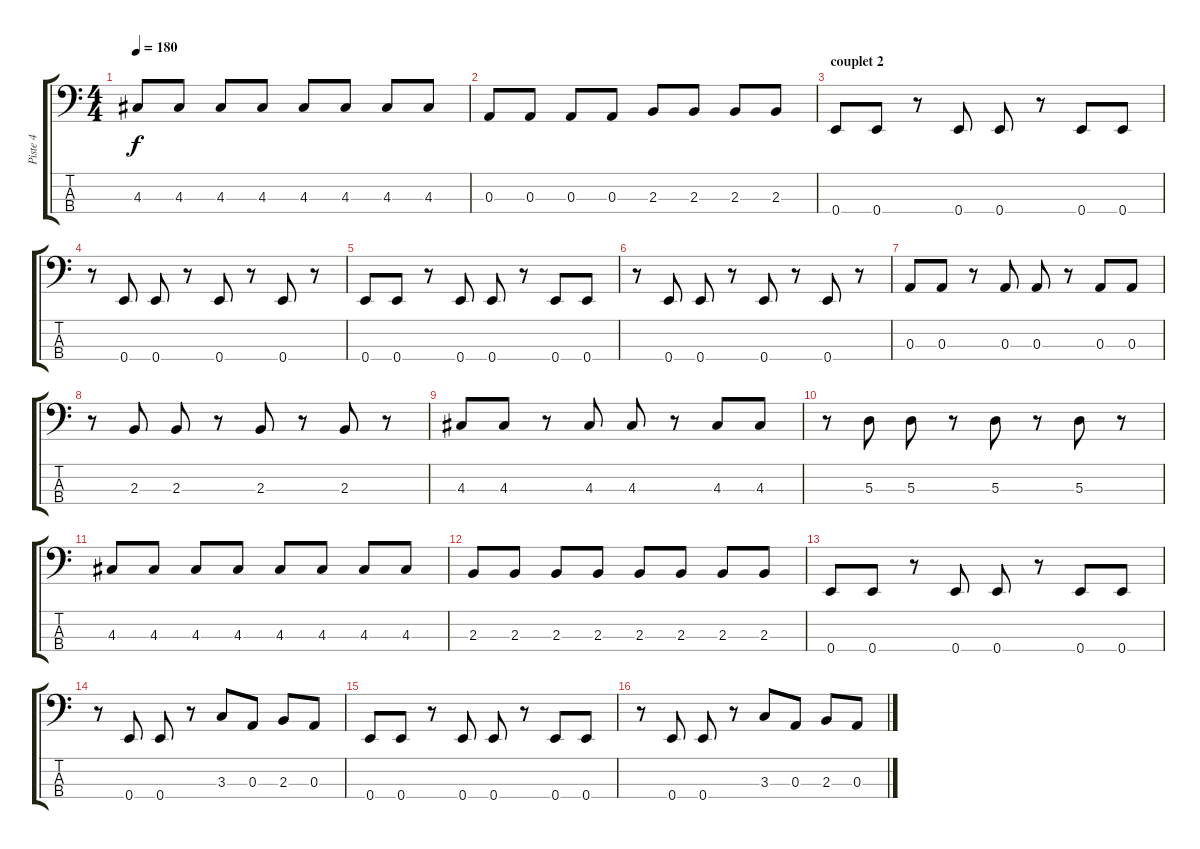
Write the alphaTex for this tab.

\track ("Piste 4" "Piste 4") {instrument electricbassfinger}
\staff {score tabs}
\tuning (G2 D2 A1 E1) {hide}
\ts (4 4)
\tempo 180
\clef f4
\ks c
4.3.8{dy f} 4.3.8 4.3.8 4.3.8 4.3.8 4.3.8 4.3.8 4.3.8 |
0.3.8 0.3.8 0.3.8 0.3.8 2.3.8 2.3.8 2.3.8 2.3.8 |
\section ("" "couplet 2")
0.4.8 0.4.8 r.8 0.4.8 0.4.8 r.8 0.4.8 0.4.8 |
r.8 0.4.8 0.4.8 r.8 0.4.8 r.8 0.4.8 r.8 |
0.4.8 0.4.8 r.8 0.4.8 0.4.8 r.8 0.4.8 0.4.8 |
r.8 0.4.8 0.4.8 r.8 0.4.8 r.8 0.4.8 r.8 |
0.3.8 0.3.8 r.8 0.3.8 0.3.8 r.8 0.3.8 0.3.8 |
r.8 2.3.8 2.3.8 r.8 2.3.8 r.8 2.3.8 r.8 |
4.3.8 4.3.8 r.8 4.3.8 4.3.8 r.8 4.3.8 4.3.8 |
r.8 5.3.8 5.3.8 r.8 5.3.8 r.8 5.3.8 r.8 |
4.3.8 4.3.8 4.3.8 4.3.8 4.3.8 4.3.8 4.3.8 4.3.8 |
2.3.8 2.3.8 2.3.8 2.3.8 2.3.8 2.3.8 2.3.8 2.3.8 |
0.4.8 0.4.8 r.8 0.4.8 0.4.8 r.8 0.4.8 0.4.8 |
r.8 0.4.8 0.4.8 r.8 3.3.8 0.3.8 2.3.8 0.3.8 |
0.4.8 0.4.8 r.8 0.4.8 0.4.8 r.8 0.4.8 0.4.8 |
r.8 0.4.8 0.4.8 r.8 3.3.8 0.3.8 2.3.8 0.3.8
